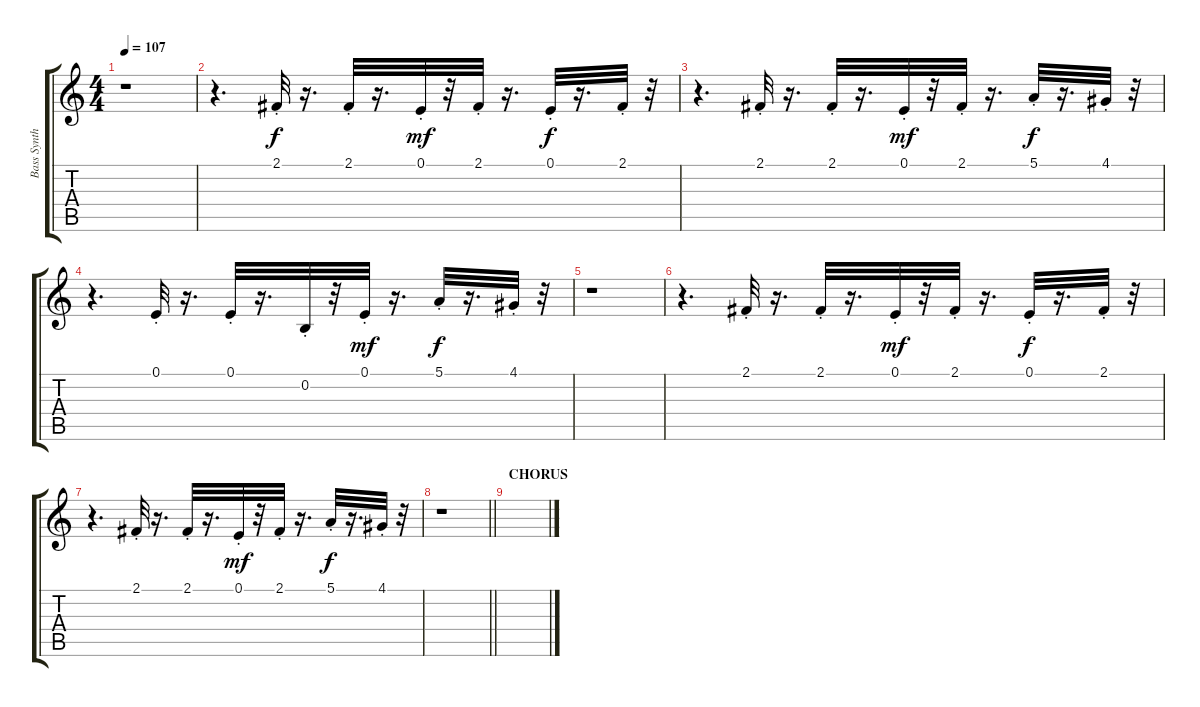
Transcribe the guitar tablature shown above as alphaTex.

\track ("Bass Synth L" "Bass Synth") {instrument lead8bassandlead}
\staff {score tabs}
\tuning (E4 B3 G3 D3 A2 E2) {hide}
\ts (4 4)
\tempo 107
\clef g2
\ks c
r.1{dy f} |
r.4{d} 2.1{st}.32 r.16{d} 2.1{st}.32 r.16{d} 0.1{st}.32{dy mf} r.32 2.1{st}.32 r.16{d} 0.1{st}.32{dy f} r.16{d} 2.1{st}.32 r.32 |
r.4{d} 2.1{st}.32 r.16{d} 2.1{st}.32 r.16{d} 0.1{st}.32{dy mf} r.32 2.1{st}.32 r.16{d} 5.1{st}.32{dy f} r.16{d} 4.1{st}.32 r.32 |
r.4{d} 0.1{st}.32 r.16{d} 0.1{st}.32 r.16{d} 0.2{st}.32 r.32 0.1{st}.32{dy mf} r.16{d} 5.1{st}.32{dy f} r.16{d} 4.1{st}.32 r.32 |
r.1 |
r.4{d} 2.1{st}.32 r.16{d} 2.1{st}.32 r.16{d} 0.1{st}.32{dy mf} r.32 2.1{st}.32 r.16{d} 0.1{st}.32{dy f} r.16{d} 2.1{st}.32 r.32 |
r.4{d} 2.1{st}.32 r.16{d} 2.1{st}.32 r.16{d} 0.1{st}.32{dy mf} r.32 2.1{st}.32 r.16{d} 5.1{st}.32{dy f} r.16{d} 4.1{st}.32 r.32 |
\barLineRight lightlight
r.1 |
\section ("" "CHORUS")
